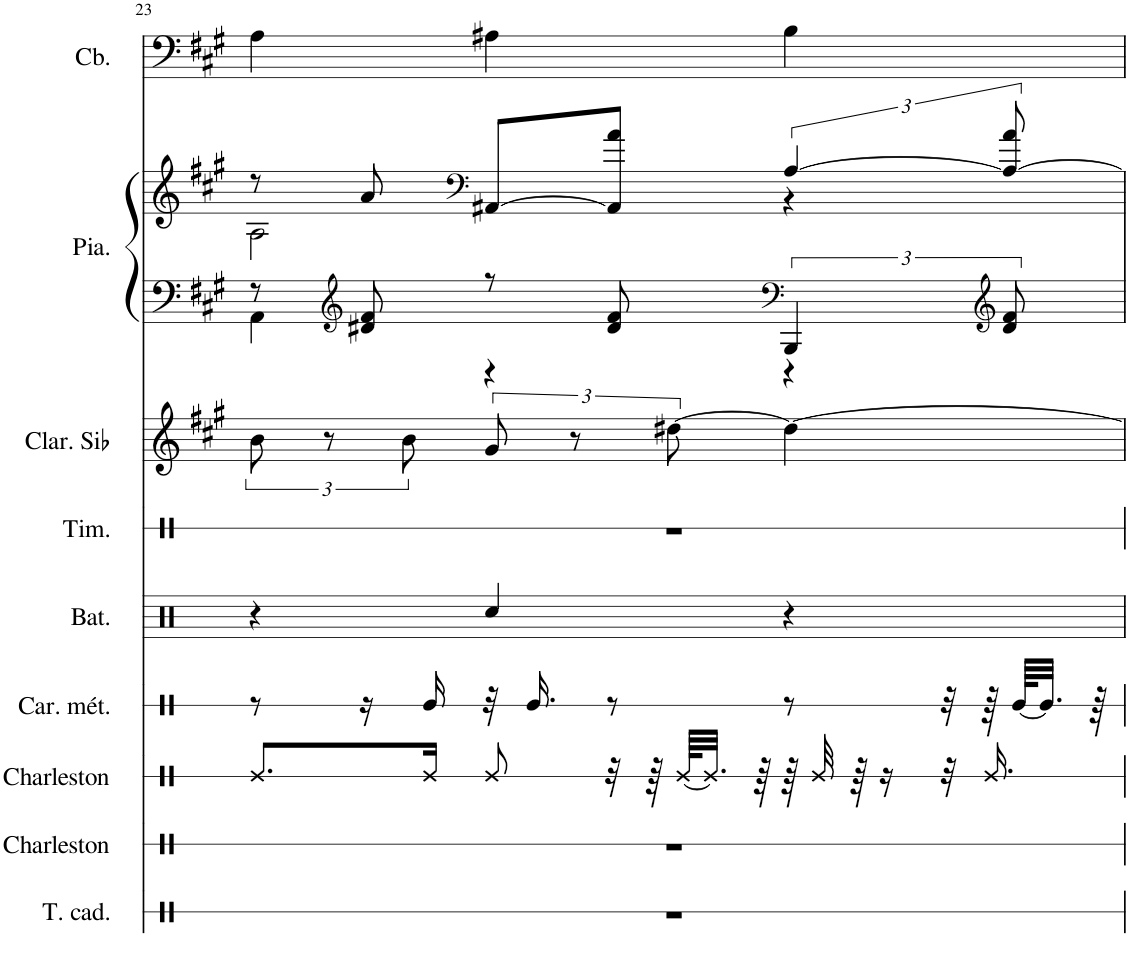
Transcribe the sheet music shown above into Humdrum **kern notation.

**kern	**kern	**kern	**kern	**kern	**kern	**kern	**kern	**kern	**kern
*part9	*part8	*part7	*part6	*part5	*part4	*part3	*part2	*part2	*part1
*staff10	*staff9	*staff8	*staff7	*staff6	*staff5	*staff4	*staff3	*staff2	*staff1
*I"Tambour sur cadre, TOMS	*I"Charleston, OPEN HIHAT	*I"Charleston, CLOSED H.H	*I"Carillon en métal, PERCUSSION	*I"Batterie, SNARE DRUM	*I"Timbre, BASS DRUM	*I"Clarinette en Sib	*I"Piano, A.PIANO 1	*	*I"Contrebasse, ACOU BASS
*I'T. cad.	*I'Charleston	*I'Charleston	*I'Car. mét.	*I'Bat.	*I'Tim.	*I'Clar. Sib	*I'Pia.	*	*I'Cb.
!!LO:PB:g=z
*clefX	*clefX	*clefX	*clefX	*clefX	*clefX	*clefG2	*clefF4	*clefG2	*clefF4
*	*	*	*	*	*	*Trd1c2	*	*	*Trd7c12
*k[]	*k[]	*k[]	*k[]	*k[]	*k[]	*k[f#c#g#]	*k[f#c#g#]	*k[f#c#g#]	*k[f#c#g#]
*M3/4	*M3/4	*M3/4	*M3/4	*M3/4	*M3/4	*M3/4	*M3/4	*M3/4	*M3/4
=23	=23	=23	=23	=23	=23	=23	=23	=23	=23
*	*	*	*	*	*	*	*^	*^	*
2.r	2.r	8.Re/L	8r	4r	2.r	12b\	8r	4AA\	8r	2A\	4A\
.	.	.	.	.	.	12r	.	.	.	.	.
*	*	*	*	*	*	*	*clefG2	*	*	*	*
.	.	.	16r	.	.	.	8d#X/ 8f#/	.	8a/	.	.
.	.	.	.	.	.	12b\	.	.	.	.	.
.	.	16Re/Jk	16Re/	.	.	.	.	.	.	.	.
*	*	*	*	*	*	*	*	*	*clefF4	*	*
.	.	8Re/	32r	4Rcc/	.	12g#/	8r	4r	[8AA#X/L	.	4A#X\
.	.	.	16.Re/	.	.	.	.	.	.	.	.
.	.	.	.	.	.	12r	.	.	.	.	.
.	.	32r	8r	.	.	.	8d#/ 8f#/	.	8AA#/] 8a/J	.	.
.	.	64r	.	.	.	.	.	.	.	.	.
.	.	.	.	.	.	[12dd#X\	.	.	.	.	.
.	.	[64Re/KLLL	.	.	.	.	.	.	.	.	.
.	.	32.Re/JJJ]	.	.	.	.	.	.	.	.	.
.	.	64r	.	.	.	.	.	.	.	.	.
*	*	*	*	*	*	*	*clefF4	*	*	*	*
.	.	64r	8r	4r	.	4dd#\_	6BBB/	4r	[6A/	4r	4B\
.	.	32Re/	.	.	.	.	.	.	.	.	.
.	.	64r	.	.	.	.	.	.	.	.	.
.	.	16r	.	.	.	.	.	.	.	.	.
.	.	32r	32r	.	.	.	.	.	.	.	.
.	.	16.Re/	64r	.	.	.	.	.	.	.	.
*	*	*	*	*	*	*	*clefG2	*	*	*	*
.	.	.	.	.	.	.	12d#/ 12f#/	.	12A/_ 12a/	.	.
.	.	.	[64Re/KLLL	.	.	.	.	.	.	.	.
.	.	.	32.Re/JJJ]	.	.	.	.	.	.	.	.
.	.	.	64r	.	.	.	.	.	.	.	.
*	*	*	*	*	*	*	*v	*v	*	*	*
*	*	*	*	*	*	*	*	*v	*v	*
=	=	=	=	=	=	=	=	=	=
*-	*-	*-	*-	*-	*-	*-	*-	*-	*-
